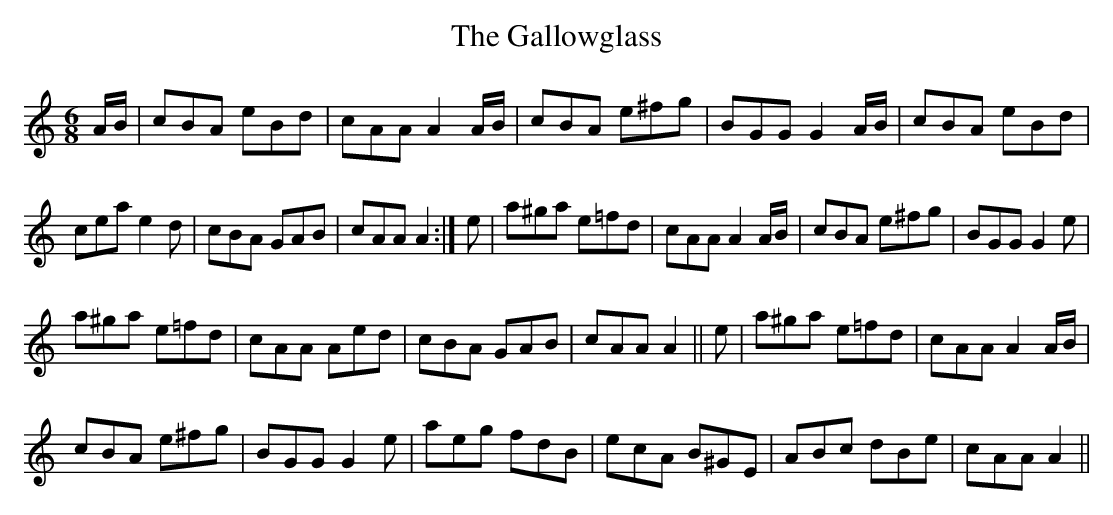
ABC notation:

X:1
T:Gallowglass, The
L:1/8
M:6/8
K:AMinor
A/B/|cBA eBd|cAA A2 A/B/|cBA e^fg|BGG G2 A/B/| cBA eBd|
cea e2d|cBA GAB|cAA A2:|e|a^ga e=fd|cAA A2 A/B/|cBA e^fg|BGG G2e|
a^ga e=fd|cAA Aed|cBA GAB|cAA A2|| e|a^ga e=fd|cAA A2 A/B/|
cBA e^fg|BGG G2e|aeg fdB|ecA B^GE|ABc dBe|cAA A2||
